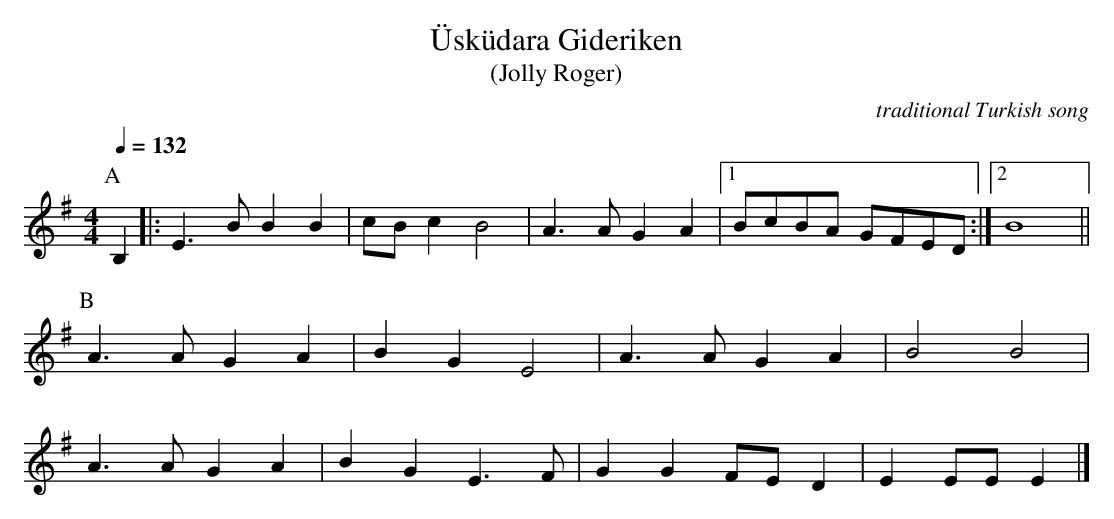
X:1
T:\"Usk\"udara Gideriken
T:(Jolly Roger)
C:traditional Turkish song
M:4/4
L:1/4
K:Em
Q:132
V:1 clef=treble
P:A
B, |: E>B B B | c/B/ c B2 | A>A G A |1 B/c/B/A/ G/F/E/D/ :|2 B4 ||
P:B
A>A G A | B G E2 | A>A G A | B2 B2 |
A>A G A | B G E>F | G G F/E/ D | E E/E/ E |]
